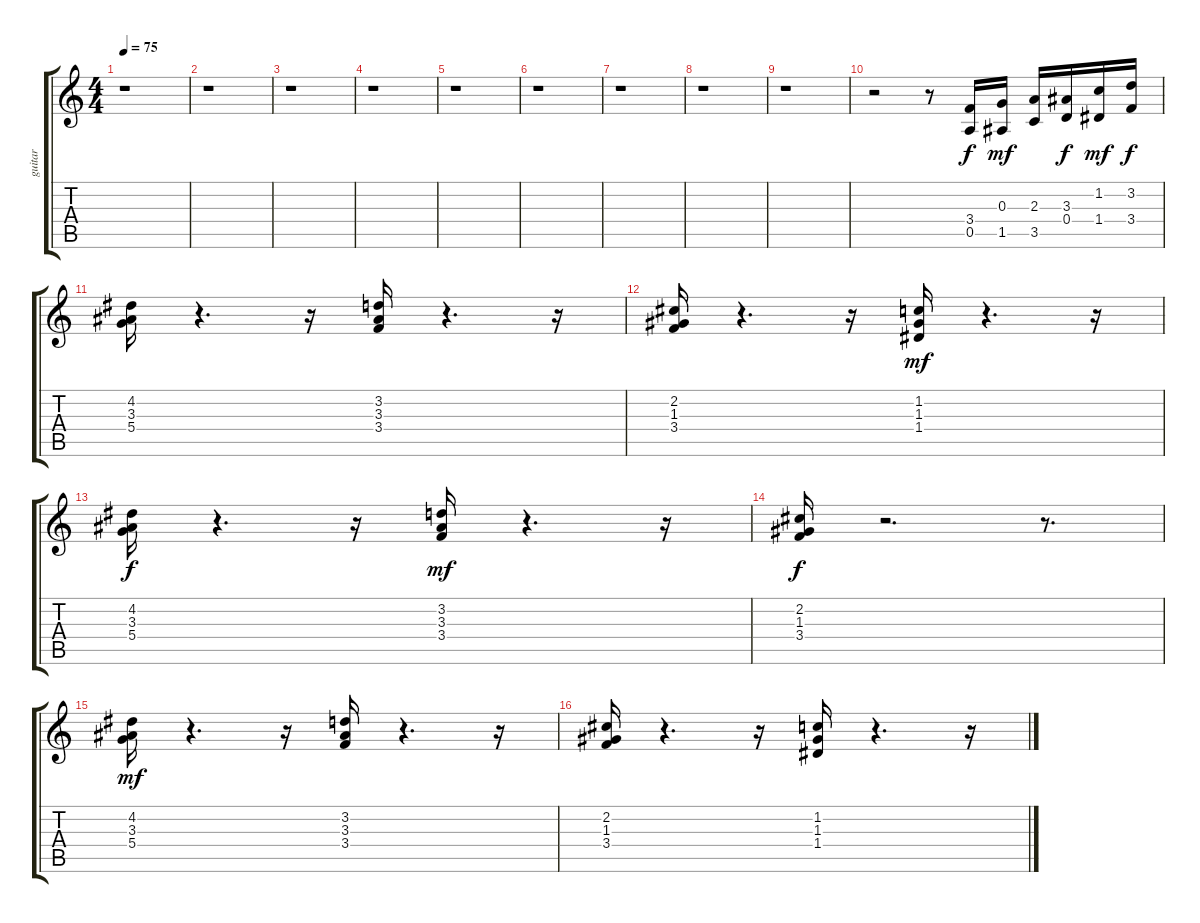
\track ("guitar" "guitar") {instrument overdrivenguitar}
\staff {score tabs}
\tuning (E4 B3 G3 D3 A2 E2) {hide}
\ts (4 4)
\tempo 75
\clef g2
\ks c
r.1{dy f} |
r.1 |
r.1 |
r.1 |
r.1 |
r.1 |
r.1 |
r.1 |
r.1 |
r.2 r.8 (3.4 0.5).16 (0.3 1.5).16{dy mf} (2.3 3.5).16 (3.3 0.4).16{dy f} (1.2 1.4).16{dy mf} (3.2 3.4).16{dy f} |
(4.2 3.3 5.4).16 r.4{d} r.16 (3.2 3.3 3.4).16 r.4{d} r.16 |
(2.2 1.3 3.4).16 r.4{d} r.16 (1.2 1.3 1.4).16{dy mf} r.4{d} r.16 |
(4.2 3.3 5.4).16{dy f} r.4{d} r.16 (3.2 3.3 3.4).16{dy mf} r.4{d} r.16 |
(2.2 1.3 3.4).16{dy f} r.2{d} r.8{d} |
(4.2 3.3 5.4).16{dy mf} r.4{d} r.16 (3.2 3.3 3.4).16 r.4{d} r.16 |
(2.2 1.3 3.4).16 r.4{d} r.16 (1.2 1.3 1.4).16 r.4{d} r.16
